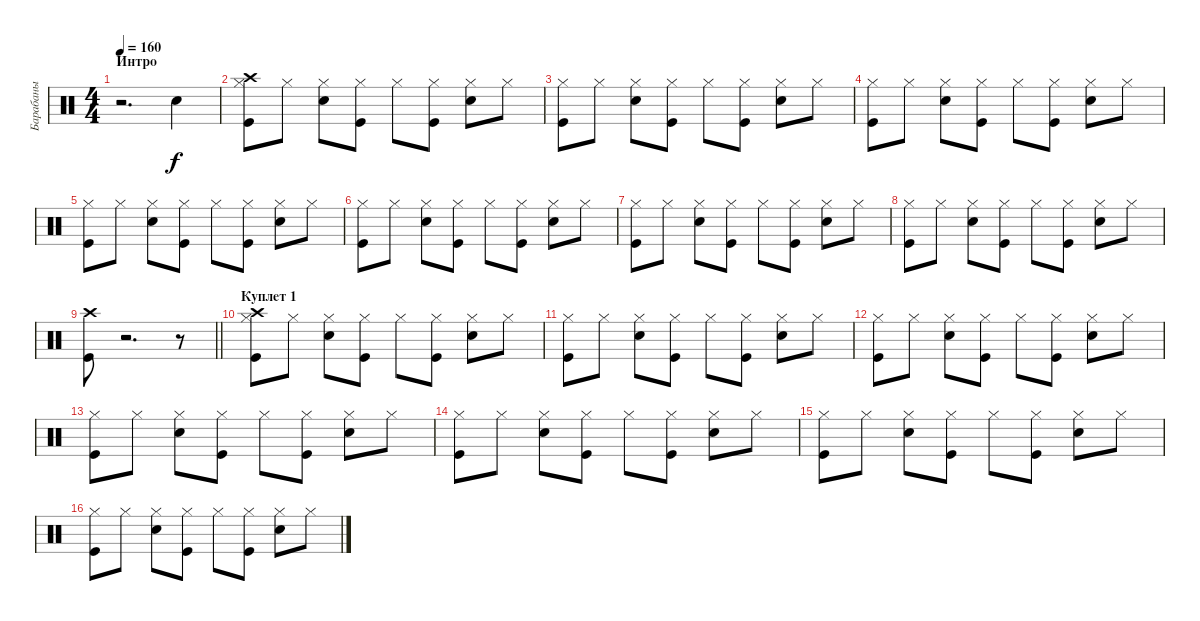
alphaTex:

\track ("Барабаны" "Барабаны") {instrument percussion}
\staff {score}
\articulation defaults
\ts (4 4)
\section ("" "Интро")
\tempo 160
\clef neutral
\ks c
r.2{d dy f} "Snare (hit) 2".4 |
("Kick (hit)" "Crash high (hit)" "Hi-Hat (closed)").8 "Hi-Hat (closed)".8 ("Snare (hit) 2" "Hi-Hat (closed)").8 ("Kick (hit)" "Hi-Hat (closed)").8 "Hi-Hat (closed)".8 ("Kick (hit)" "Hi-Hat (closed)").8 ("Snare (hit) 2" "Hi-Hat (closed)").8 "Hi-Hat (closed)".8 |
("Kick (hit)" "Hi-Hat (closed)").8 "Hi-Hat (closed)".8 ("Snare (hit) 2" "Hi-Hat (closed)").8 ("Kick (hit)" "Hi-Hat (closed)").8 "Hi-Hat (closed)".8 ("Kick (hit)" "Hi-Hat (closed)").8 ("Snare (hit) 2" "Hi-Hat (closed)").8 "Hi-Hat (closed)".8 |
("Kick (hit)" "Hi-Hat (closed)").8 "Hi-Hat (closed)".8 ("Snare (hit) 2" "Hi-Hat (closed)").8 ("Kick (hit)" "Hi-Hat (closed)").8 "Hi-Hat (closed)".8 ("Kick (hit)" "Hi-Hat (closed)").8 ("Snare (hit) 2" "Hi-Hat (closed)").8 "Hi-Hat (closed)".8 |
("Kick (hit)" "Hi-Hat (closed)").8 "Hi-Hat (closed)".8 ("Snare (hit) 2" "Hi-Hat (closed)").8 ("Kick (hit)" "Hi-Hat (closed)").8 "Hi-Hat (closed)".8 ("Kick (hit)" "Hi-Hat (closed)").8 ("Snare (hit) 2" "Hi-Hat (closed)").8 "Hi-Hat (closed)".8 |
("Kick (hit)" "Hi-Hat (closed)").8 "Hi-Hat (closed)".8 ("Snare (hit) 2" "Hi-Hat (closed)").8 ("Kick (hit)" "Hi-Hat (closed)").8 "Hi-Hat (closed)".8 ("Kick (hit)" "Hi-Hat (closed)").8 ("Snare (hit) 2" "Hi-Hat (closed)").8 "Hi-Hat (closed)".8 |
("Kick (hit)" "Hi-Hat (closed)").8 "Hi-Hat (closed)".8 ("Snare (hit) 2" "Hi-Hat (closed)").8 ("Kick (hit)" "Hi-Hat (closed)").8 "Hi-Hat (closed)".8 ("Kick (hit)" "Hi-Hat (closed)").8 ("Snare (hit) 2" "Hi-Hat (closed)").8 "Hi-Hat (closed)".8 |
("Kick (hit)" "Hi-Hat (closed)").8 "Hi-Hat (closed)".8 ("Snare (hit) 2" "Hi-Hat (closed)").8 ("Kick (hit)" "Hi-Hat (closed)").8 "Hi-Hat (closed)".8 ("Kick (hit)" "Hi-Hat (closed)").8 ("Snare (hit) 2" "Hi-Hat (closed)").8 "Hi-Hat (closed)".8 |
\barLineRight lightlight
("Kick (hit)" "Crash high (hit)").8 r.2{d} r.8 |
\section ("" "Куплет 1")
("Kick (hit)" "Crash high (hit)" "Hi-Hat (closed)").8 "Hi-Hat (closed)".8 ("Snare (hit) 2" "Hi-Hat (closed)").8 ("Kick (hit)" "Hi-Hat (closed)").8 "Hi-Hat (closed)".8 ("Kick (hit)" "Hi-Hat (closed)").8 ("Snare (hit) 2" "Hi-Hat (closed)").8 "Hi-Hat (closed)".8 |
("Kick (hit)" "Hi-Hat (closed)").8 "Hi-Hat (closed)".8 ("Snare (hit) 2" "Hi-Hat (closed)").8 ("Kick (hit)" "Hi-Hat (closed)").8 "Hi-Hat (closed)".8 ("Kick (hit)" "Hi-Hat (closed)").8 ("Snare (hit) 2" "Hi-Hat (closed)").8 "Hi-Hat (closed)".8 |
("Kick (hit)" "Hi-Hat (closed)").8 "Hi-Hat (closed)".8 ("Snare (hit) 2" "Hi-Hat (closed)").8 ("Kick (hit)" "Hi-Hat (closed)").8 "Hi-Hat (closed)".8 ("Kick (hit)" "Hi-Hat (closed)").8 ("Snare (hit) 2" "Hi-Hat (closed)").8 "Hi-Hat (closed)".8 |
("Kick (hit)" "Hi-Hat (closed)").8 "Hi-Hat (closed)".8 ("Snare (hit) 2" "Hi-Hat (closed)").8 ("Kick (hit)" "Hi-Hat (closed)").8 "Hi-Hat (closed)".8 ("Kick (hit)" "Hi-Hat (closed)").8 ("Snare (hit) 2" "Hi-Hat (closed)").8 "Hi-Hat (closed)".8 |
("Kick (hit)" "Hi-Hat (closed)").8 "Hi-Hat (closed)".8 ("Snare (hit) 2" "Hi-Hat (closed)").8 ("Kick (hit)" "Hi-Hat (closed)").8 "Hi-Hat (closed)".8 ("Kick (hit)" "Hi-Hat (closed)").8 ("Snare (hit) 2" "Hi-Hat (closed)").8 "Hi-Hat (closed)".8 |
("Kick (hit)" "Hi-Hat (closed)").8 "Hi-Hat (closed)".8 ("Snare (hit) 2" "Hi-Hat (closed)").8 ("Kick (hit)" "Hi-Hat (closed)").8 "Hi-Hat (closed)".8 ("Kick (hit)" "Hi-Hat (closed)").8 ("Snare (hit) 2" "Hi-Hat (closed)").8 "Hi-Hat (closed)".8 |
("Kick (hit)" "Hi-Hat (closed)").8 "Hi-Hat (closed)".8 ("Snare (hit) 2" "Hi-Hat (closed)").8 ("Kick (hit)" "Hi-Hat (closed)").8 "Hi-Hat (closed)".8 ("Kick (hit)" "Hi-Hat (closed)").8 ("Snare (hit) 2" "Hi-Hat (closed)").8 "Hi-Hat (closed)".8
